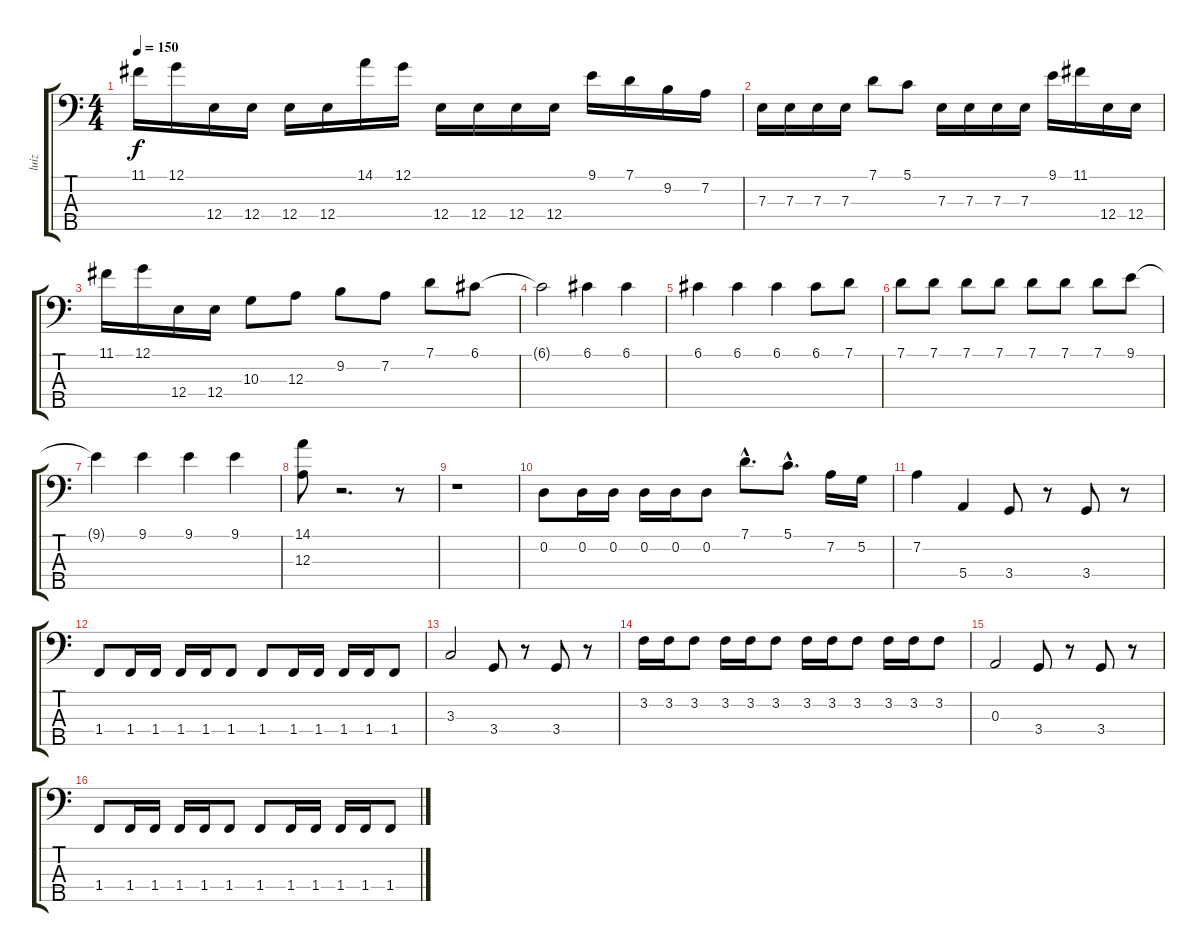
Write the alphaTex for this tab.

\track ("luiz" "luiz") {instrument fretlessbass}
\staff {score tabs}
\tuning (G2 D2 A1 E1 B0) {hide}
\ts (4 4)
\tempo 150
\clef f4
\ks c
11.1.16{dy f} 12.1.16 12.4.16 12.4.16 12.4.16 12.4.16 14.1.16 12.1.16 12.4.16 12.4.16 12.4.16 12.4.16 9.1.16 7.1.16 9.2.16 7.2.16 |
7.3.16 7.3.16 7.3.16 7.3.16 7.1.8 5.1.8 7.3.16 7.3.16 7.3.16 7.3.16 9.1.16 11.1.16 12.4.16 12.4.16 |
11.1.16 12.1.16 12.4.16 12.4.16 10.3.8 12.3.8 9.2.8 7.2.8 7.1.8 6.1.8 |
6.1{t}.2 6.1.4 6.1.4 |
6.1.4 6.1.4 6.1.4 6.1.8 7.1.8 |
7.1.8 7.1.8 7.1.8 7.1.8 7.1.8 7.1.8 7.1.8 9.1.8 |
9.1{t}.4 9.1.4 9.1.4 9.1.4 |
(14.1 12.3).8 r.2{d} r.8 |
r.1 |
0.2.8 0.2.16 0.2.16 0.2.16 0.2.16 0.2.8 7.1{hac}.8{d} 5.1{hac}.8{d} 7.2.16 5.2.16 |
7.2.4 5.4.4 3.4.8 r.8 3.4.8 r.8 |
1.4.8 1.4.16 1.4.16 1.4.16 1.4.16 1.4.8 1.4.8 1.4.16 1.4.16 1.4.16 1.4.16 1.4.8 |
3.3.2 3.4.8 r.8 3.4.8 r.8 |
3.2.16 3.2.16 3.2.8 3.2.16 3.2.16 3.2.8 3.2.16 3.2.16 3.2.8 3.2.16 3.2.16 3.2.8 |
0.3.2 3.4.8 r.8 3.4.8 r.8 |
1.4.8 1.4.16 1.4.16 1.4.16 1.4.16 1.4.8 1.4.8 1.4.16 1.4.16 1.4.16 1.4.16 1.4.8
